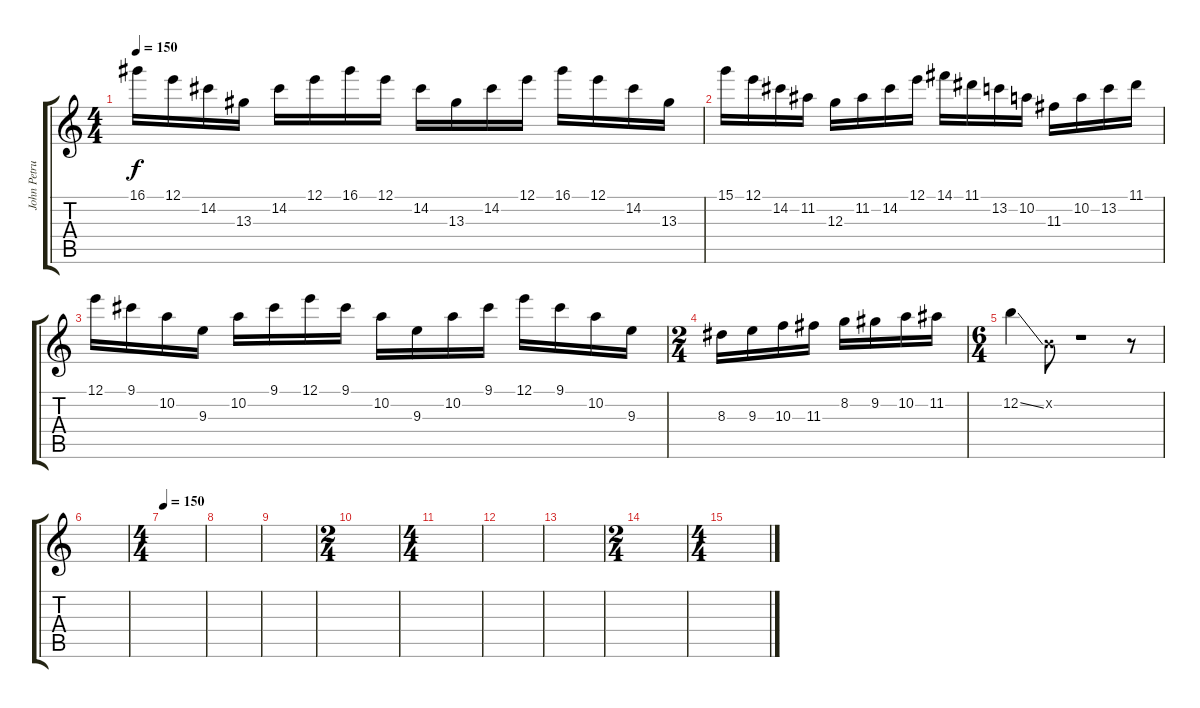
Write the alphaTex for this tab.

\track ("John Petrucci" "John Petru") {instrument distortionguitar}
\staff {score tabs}
\tuning (E4 B3 G3 D3 A2 E2) {hide}
\ts (4 4)
\tempo 150
\clef g2
\ks c
16.1.16{dy f} 12.1.16 14.2.16 13.3.16 14.2.16 12.1.16 16.1.16 12.1.16 14.2.16 13.3.16 14.2.16 12.1.16 16.1.16 12.1.16 14.2.16 13.3.16 |
15.1.16 12.1.16 14.2.16 11.2.16 12.3.16 11.2.16 14.2.16 12.1.16 14.1.16 11.1.16 13.2.16 10.2.16 11.3.16 10.2.16 13.2.16 11.1.16 |
12.1.16 9.1.16 10.2.16 9.3.16 10.2.16 9.1.16 12.1.16 9.1.16 10.2.16 9.3.16 10.2.16 9.1.16 12.1.16 9.1.16 10.2.16 9.3.16 |
\ts (2 4)
8.3.16 9.3.16 10.3.16 11.3.16 8.2.16 9.2.16 10.2.16 11.2.16 |
\ts (6 4)
12.2{ss}.4 0.2{x}.8 r.1 r.8 |
|
\ts (4 4)
\tempo 150
|
|
|
\ts (2 4)
|
\ts (4 4)
|
|
|
\ts (2 4)
|
\ts (4 4)
